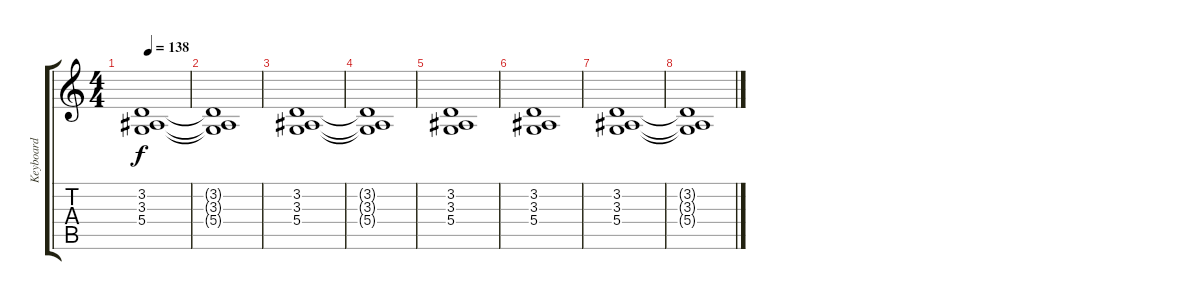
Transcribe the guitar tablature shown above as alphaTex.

\track ("Keyboard" "Keyboard") {instrument pad2warm}
\staff {score tabs}
\tuning (E4 B3 G3 D3 A2 E2) {hide}
\ts (4 4)
\tempo 138
\clef g2
\ks c
(3.2 3.3 5.4).1{dy f} |
(3.2{t} 3.3{t} 5.4{t}).1 |
(3.2 3.3 5.4).1 |
(3.2{t} 3.3{t} 5.4{t}).1 |
(3.2 3.3 5.4).1 |
(3.2 3.3 5.4).1 |
(3.2 3.3 5.4).1 |
(3.2{t} 3.3{t} 5.4{t}).1
